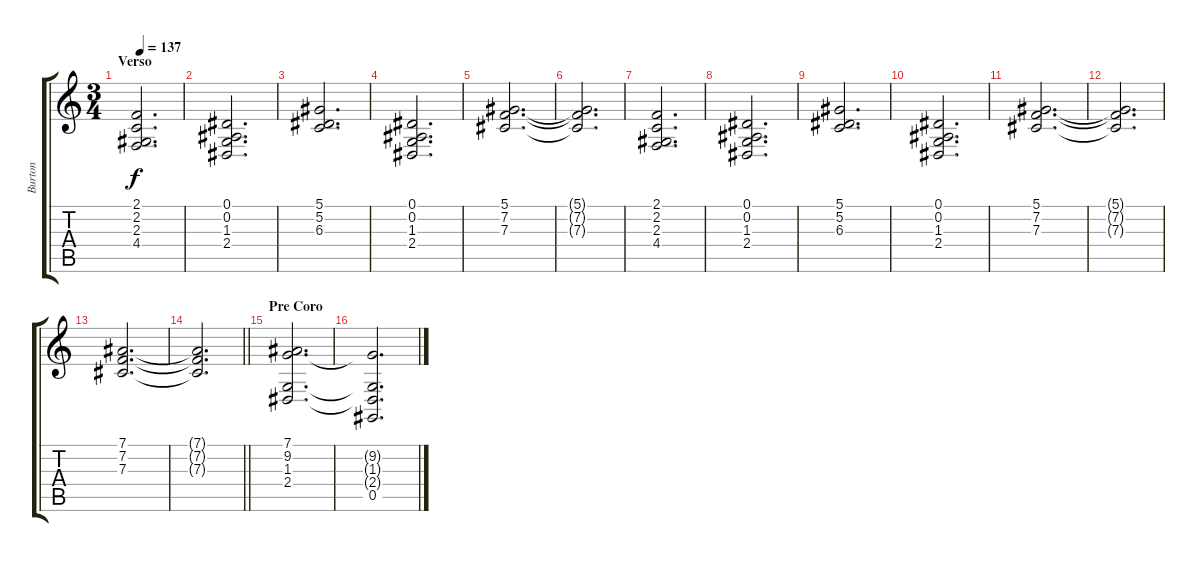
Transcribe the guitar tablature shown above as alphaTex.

\track ("Burton" "Burton") {instrument stringensemble1}
\staff {score tabs}
\tuning (Eb4 Bb3 Gb3 Db3 Ab2 Eb2) {hide}
\ts (3 4)
\section ("" "Verso")
\tempo 137
\clef g2
\ks c
(2.1 2.2 2.3 4.4).2{d dy f} |
(0.1 0.2 1.3 2.4).2{d} |
(5.1 5.2 6.3).2{d} |
(0.1 0.2 1.3 2.4).2{d} |
(5.1 7.2 7.3).2{d} |
(5.1{t} 7.2{t} 7.3{t}).2{d} |
(2.1 2.2 2.3 4.4).2{d} |
(0.1 0.2 1.3 2.4).2{d} |
(5.1 5.2 6.3).2{d} |
(0.1 0.2 1.3 2.4).2{d} |
(5.1 7.2 7.3).2{d} |
(5.1{t} 7.2{t} 7.3{t}).2{d} |
(7.1 7.2 7.3).2{d} |
\barLineRight lightlight
(7.1{t} 7.2{t} 7.3{t}).2{d} |
\section ("" "Pre Coro")
(7.1 9.2 1.3 2.4).2{d} |
(9.2{t} 1.3{t} 2.4{t} 0.5).2{d}
